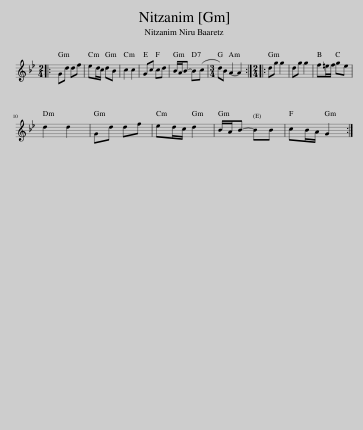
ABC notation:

X:1
L:1/8
M:2/4
I:linebreak $
K:Gmin
V:1 treble
V:1
|: Gd df | ed/c/ dB | c2 c2 | Gc cd | B/A/B- B(c | %5
[M:3/4] d)B A2- A2 ::[M:2/4] dg g2 | dg g2 | f=e/f/ ge |$ d2 d2 | %10
 Gd df | ed/c/ d2 | B/A/B- BB | cB/A/ G2 :| %14
